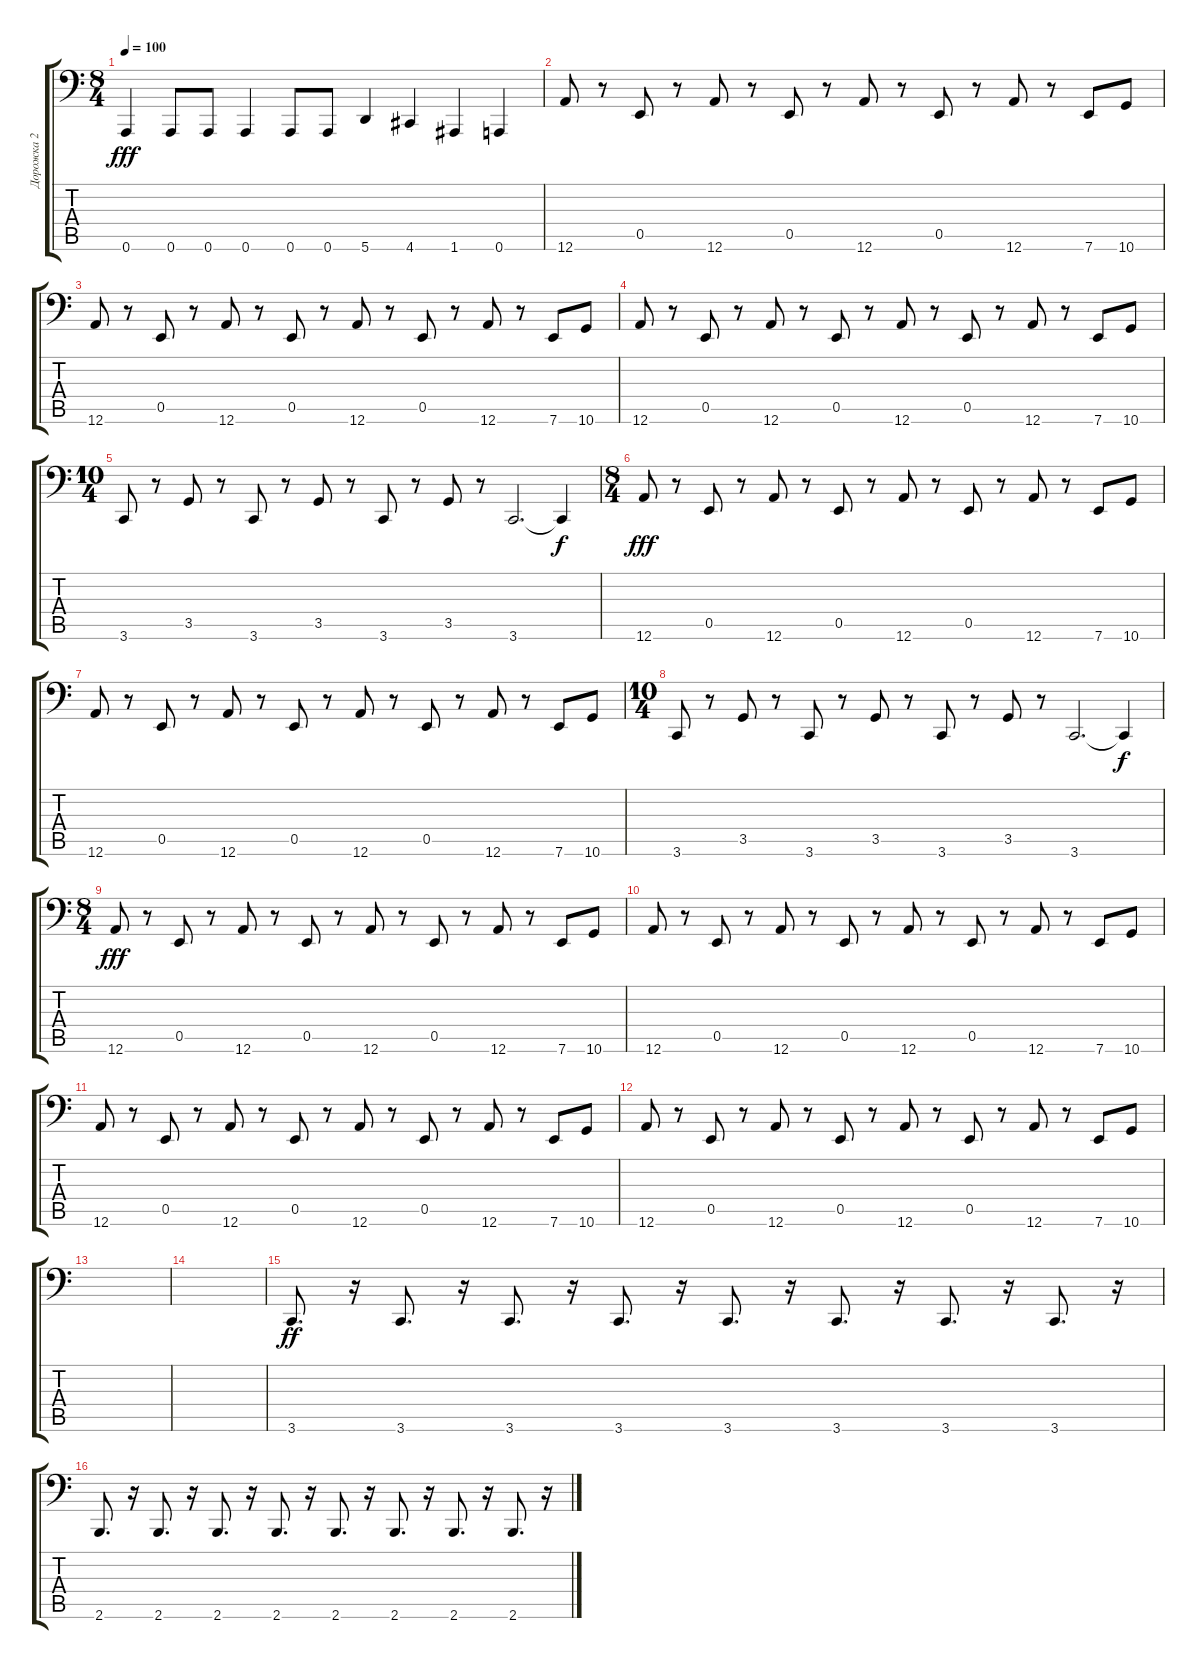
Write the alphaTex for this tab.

\track ("Дорожка 2" "Дорожка 2") {instrument slapbass2}
\staff {score tabs}
\tuning (B2 Gb2 D2 A1 E1 A0) {hide}
\ts (8 4)
\tempo 100
\clef f4
\ks c
0.6.4{dy fff} 0.6.8 0.6.8 0.6.4 0.6.8 0.6.8 5.6.4 4.6.4 1.6.4 0.6.4 |
12.6.8 r.8 0.5.8 r.8 12.6.8 r.8 0.5.8 r.8 12.6.8 r.8 0.5.8 r.8 12.6.8 r.8 7.6.8 10.6.8 |
12.6.8 r.8 0.5.8 r.8 12.6.8 r.8 0.5.8 r.8 12.6.8 r.8 0.5.8 r.8 12.6.8 r.8 7.6.8 10.6.8 |
12.6.8 r.8 0.5.8 r.8 12.6.8 r.8 0.5.8 r.8 12.6.8 r.8 0.5.8 r.8 12.6.8 r.8 7.6.8 10.6.8 |
\ts (10 4)
3.6.8 r.8 3.5.8 r.8 3.6.8 r.8 3.5.8 r.8 3.6.8 r.8 3.5.8 r.8 3.6.2{d} 3.6{t}.4{dy f} |
\ts (8 4)
12.6.8{dy fff} r.8 0.5.8 r.8 12.6.8 r.8 0.5.8 r.8 12.6.8 r.8 0.5.8 r.8 12.6.8 r.8 7.6.8 10.6.8 |
12.6.8 r.8 0.5.8 r.8 12.6.8 r.8 0.5.8 r.8 12.6.8 r.8 0.5.8 r.8 12.6.8 r.8 7.6.8 10.6.8 |
\ts (10 4)
3.6.8 r.8 3.5.8 r.8 3.6.8 r.8 3.5.8 r.8 3.6.8 r.8 3.5.8 r.8 3.6.2{d} 3.6{t}.4{dy f} |
\ts (8 4)
12.6.8{dy fff} r.8 0.5.8 r.8 12.6.8 r.8 0.5.8 r.8 12.6.8 r.8 0.5.8 r.8 12.6.8 r.8 7.6.8 10.6.8 |
12.6.8 r.8 0.5.8 r.8 12.6.8 r.8 0.5.8 r.8 12.6.8 r.8 0.5.8 r.8 12.6.8 r.8 7.6.8 10.6.8 |
12.6.8 r.8 0.5.8 r.8 12.6.8 r.8 0.5.8 r.8 12.6.8 r.8 0.5.8 r.8 12.6.8 r.8 7.6.8 10.6.8 |
12.6.8 r.8 0.5.8 r.8 12.6.8 r.8 0.5.8 r.8 12.6.8 r.8 0.5.8 r.8 12.6.8 r.8 7.6.8 10.6.8 |
|
|
3.6.8{d dy ff} r.16 3.6.8{d} r.16 3.6.8{d} r.16 3.6.8{d} r.16 3.6.8{d} r.16 3.6.8{d} r.16 3.6.8{d} r.16 3.6.8{d} r.16 |
2.6.8{d} r.16 2.6.8{d} r.16 2.6.8{d} r.16 2.6.8{d} r.16 2.6.8{d} r.16 2.6.8{d} r.16 2.6.8{d} r.16 2.6.8{d} r.16
